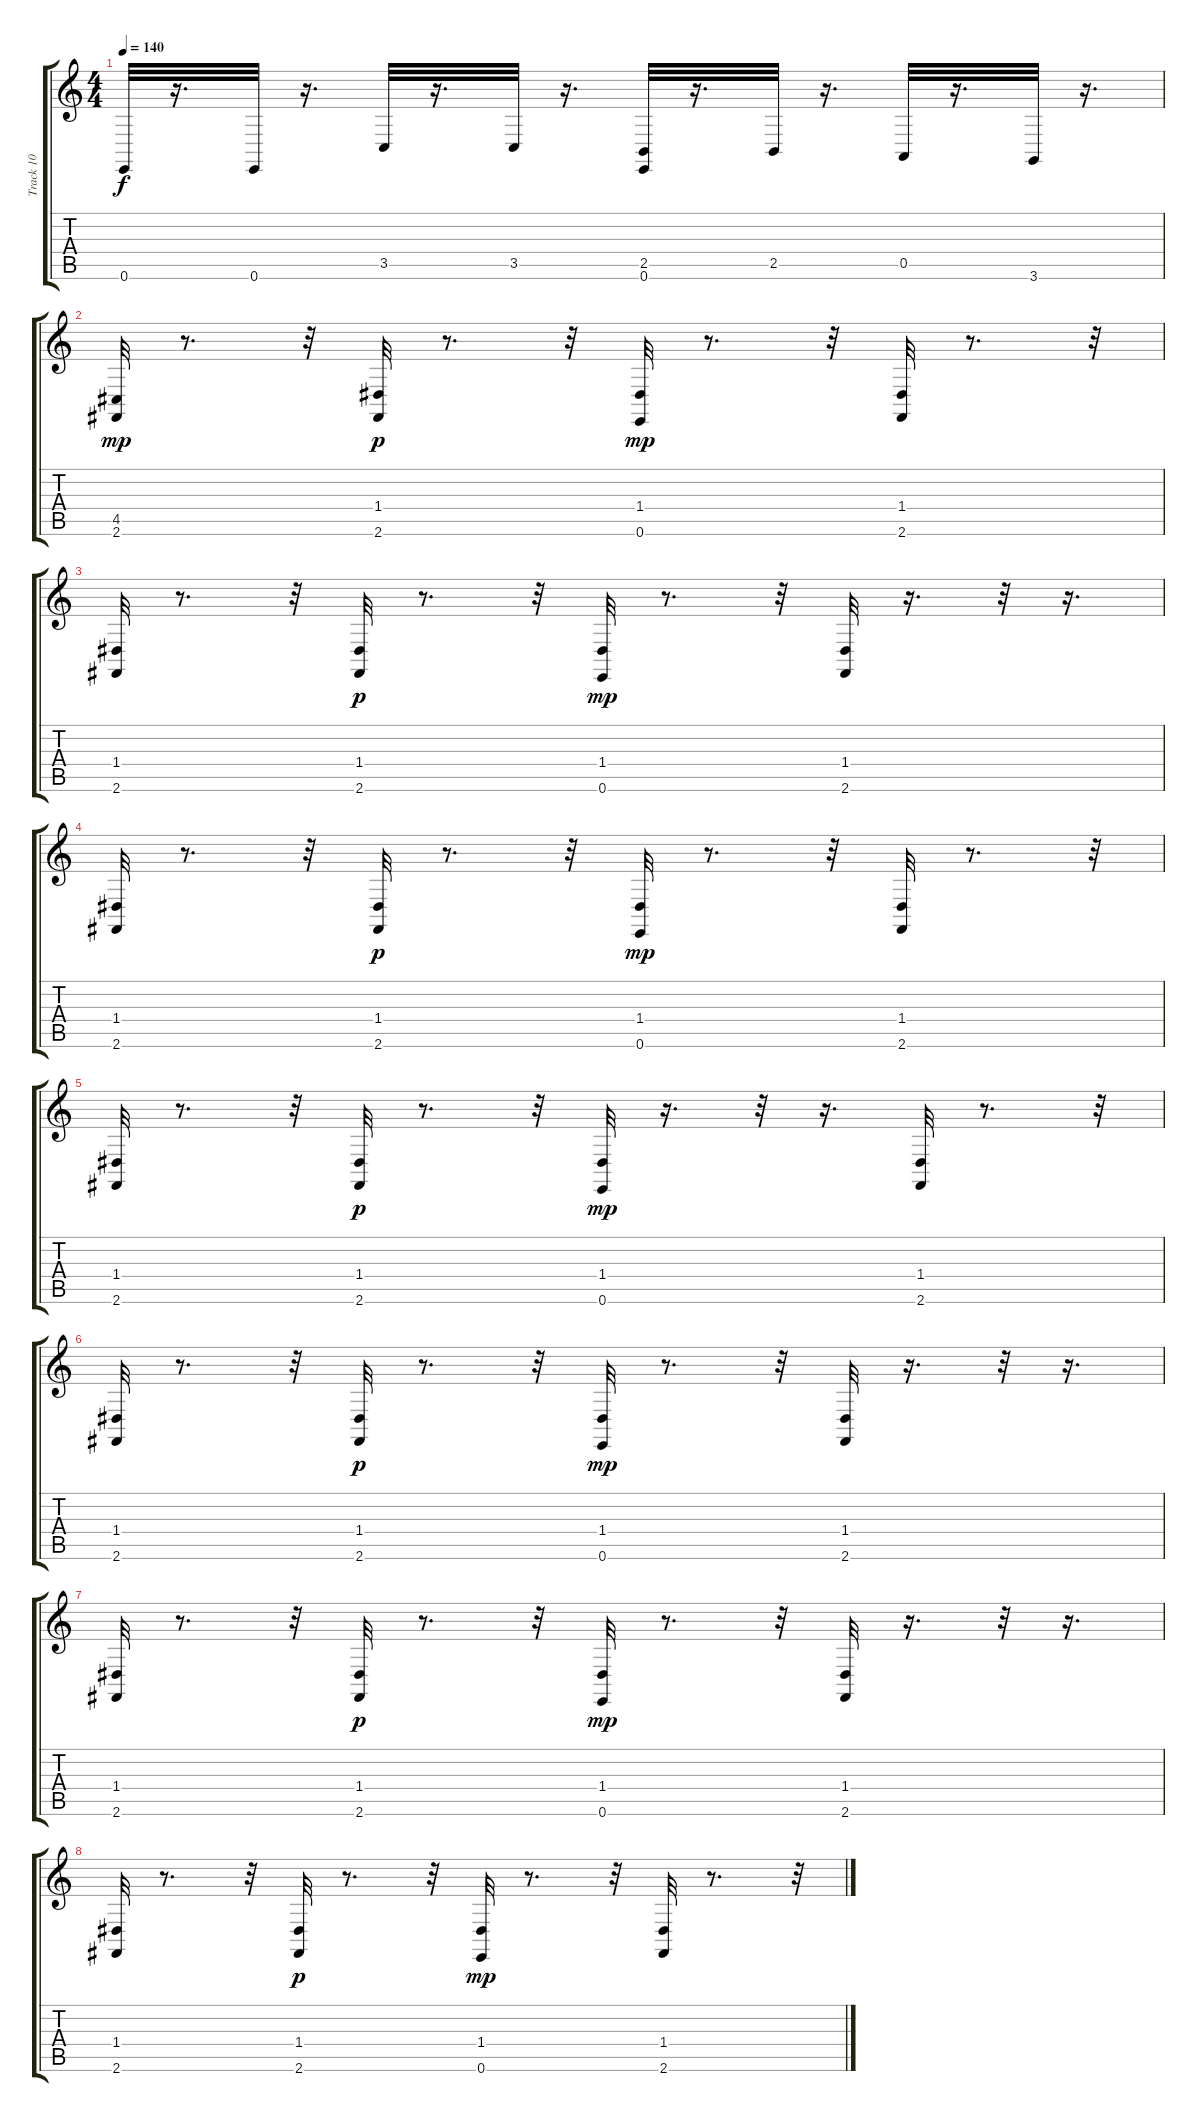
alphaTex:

\track ("Track 10" "Track 10") {instrument celesta}
\staff {score tabs}
\tuning (E4 B3 G3 D3 A2 E2) {hide}
\ts (4 4)
\tempo 140
\clef g2
\ks c
0.6.32{dy f} r.16{d} 0.6.32 r.16{d} 3.5.32 r.16{d} 3.5.32 r.16{d} (2.5 0.6).32 r.16{d} 2.5.32 r.16{d} 0.5.32 r.16{d} 3.6.32 r.16{d} |
(4.5 2.6).32{dy mp} r.8{d} r.32 (1.4 2.6).32{dy p} r.8{d} r.32 (1.4 0.6).32{dy mp} r.8{d} r.32 (1.4 2.6).32 r.8{d} r.32 |
(1.4 2.6).32 r.8{d} r.32 (1.4 2.6).32{dy p} r.8{d} r.32 (1.4 0.6).32{dy mp} r.8{d} r.32 (1.4 2.6).32 r.16{d} r.32 r.16{d} |
(1.4 2.6).32 r.8{d} r.32 (1.4 2.6).32{dy p} r.8{d} r.32 (1.4 0.6).32{dy mp} r.8{d} r.32 (1.4 2.6).32 r.8{d} r.32 |
(1.4 2.6).32 r.8{d} r.32 (1.4 2.6).32{dy p} r.8{d} r.32 (1.4 0.6).32{dy mp} r.16{d} r.32 r.16{d} (1.4 2.6).32 r.8{d} r.32 |
(1.4 2.6).32 r.8{d} r.32 (1.4 2.6).32{dy p} r.8{d} r.32 (1.4 0.6).32{dy mp} r.8{d} r.32 (1.4 2.6).32 r.16{d} r.32 r.16{d} |
(1.4 2.6).32 r.8{d} r.32 (1.4 2.6).32{dy p} r.8{d} r.32 (1.4 0.6).32{dy mp} r.8{d} r.32 (1.4 2.6).32 r.16{d} r.32 r.16{d} |
(1.4 2.6).32 r.8{d} r.32 (1.4 2.6).32{dy p} r.8{d} r.32 (1.4 0.6).32{dy mp} r.8{d} r.32 (1.4 2.6).32 r.8{d} r.32
